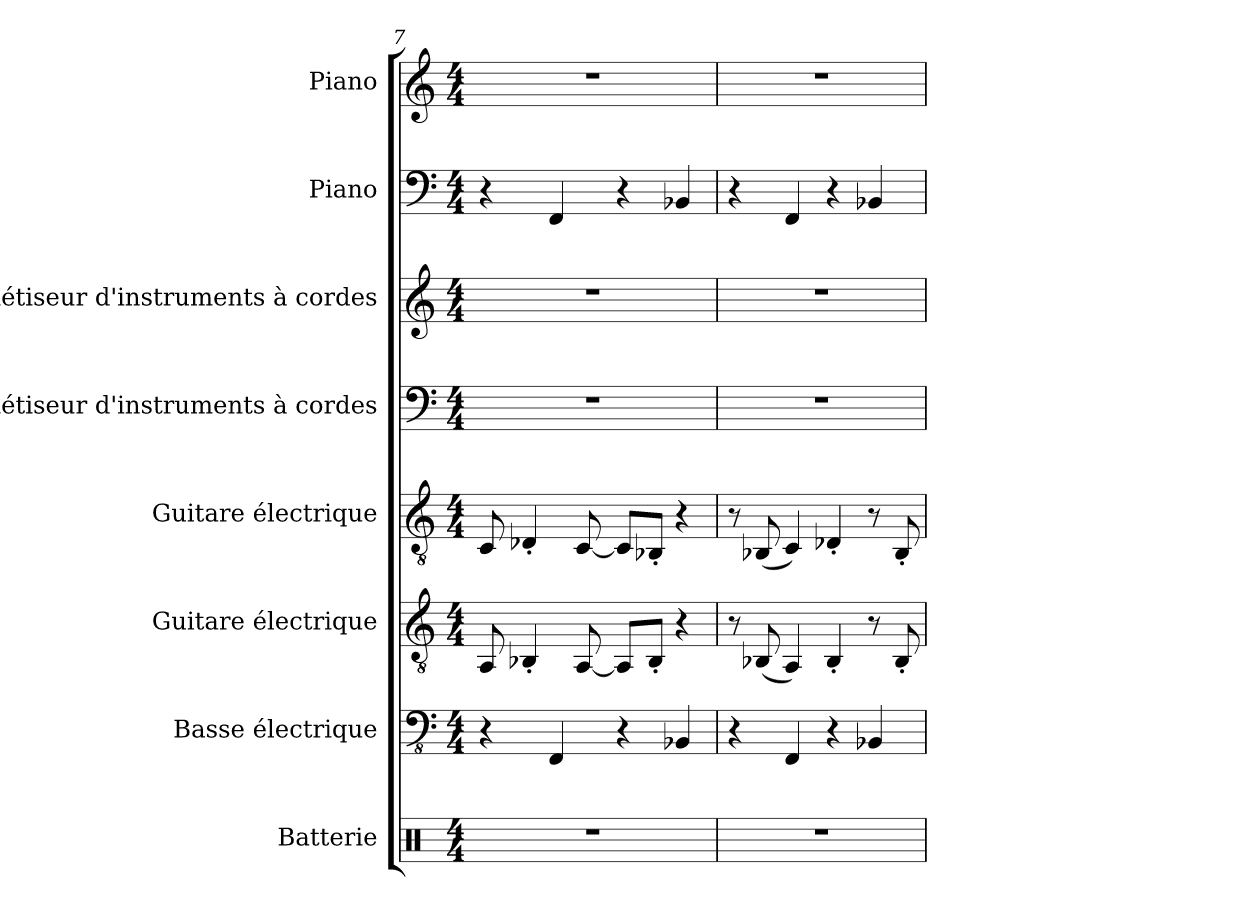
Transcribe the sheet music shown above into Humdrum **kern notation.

**kern	**kern	**kern	**kern	**kern	**kern	**kern	**kern
*part8	*part7	*part6	*part5	*part4	*part3	*part2	*part1
*staff8	*staff7	*staff6	*staff5	*staff4	*staff3	*staff2	*staff1
*I"Batterie	*I"Basse électrique	*I"Guitare électrique	*I"Guitare électrique	*I"Synthétiseur d'instruments à cordes	*I"Synthétiseur d'instruments à cordes	*I"Piano	*I"Piano
*I'Batt.	*I'B. él.	*I'Guit. El.	*I'Guit. El.	*I'Synth.	*I'Synth.	*I'Pia.	*I'Pia.
*clefX	*clefFv4	*clefGv2	*clefGv2	*clefF4	*clefG2	*clefF4	*clefG2
*k[]	*k[]	*k[]	*k[]	*k[]	*k[]	*k[]	*k[]
*M4/4	*M4/4	*M4/4	*M4/4	*M4/4	*M4/4	*M4/4	*M4/4
=7	=7	=7	=7	=7	=7	=7	=7
1r	4r	8AA/	8C/	1r	1r	4r	1r
.	.	4BB-X'/	4D-X'/	.	.	.	.
.	4FFF/	.	.	.	.	4FF/	.
.	.	[8AA/	[8C/	.	.	.	.
.	4r	8AA/L]	8C/L]	.	.	4r	.
.	.	8BB-'/J	8BB-X'/J	.	.	.	.
.	4BBB-X/	4r	4r	.	.	4BB-X/	.
=8	=8	=8	=8	=8	=8	=8	=8
1r	4r	8r	8r	1r	1r	4r	1r
.	.	(8BB-X/	(8BB-X/	.	.	.	.
.	4FFF/	4AA/)	4C/)	.	.	4FF/	.
.	4r	4BB-'/	4D-X'/	.	.	4r	.
.	4BBB-X/	8r	8r	.	.	4BB-X/	.
.	.	8BB-'/	8BB-'/	.	.	.	.
=	=	=	=	=	=	=	=
*-	*-	*-	*-	*-	*-	*-	*-
